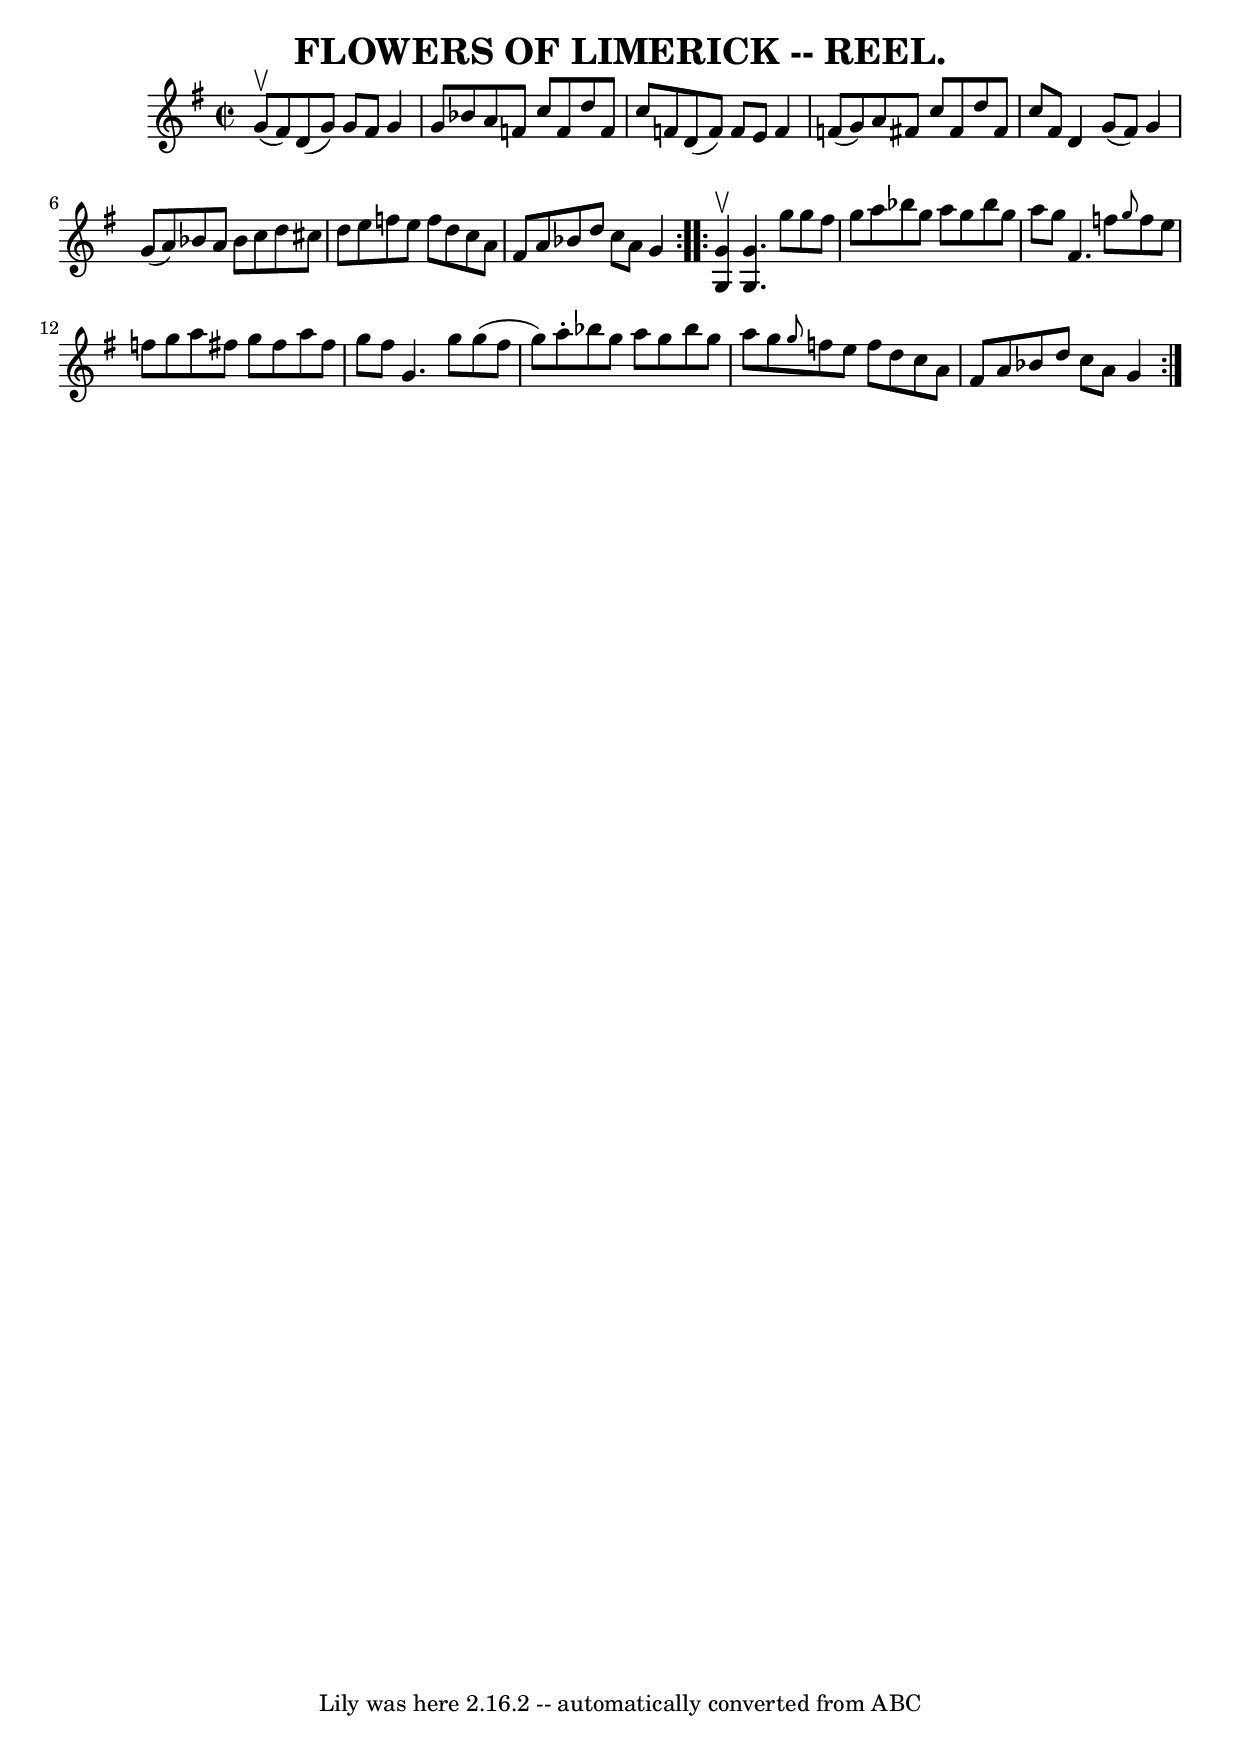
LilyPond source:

\version "2.16.2"
\include "Mammoth.ily"
\header {
 crossRefNumber = "2"
 footnotes = ""
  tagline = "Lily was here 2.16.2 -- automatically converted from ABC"
  title = "FLOWERS OF LIMERICK -- REEL."

}
voicedefault =  {



  \repeat volta 2 {

    \override Staff.TimeSignature #'style = #'C
    \time 2/2 
    \key g \major g'8^\upbow(fis'8)  |
 d'8 (g'8) g'8 fis'8 g'4 g'8 bes'8   |
 a'8 f'8 c''8 f'8 d''8 f'8 c''8 f'8   |
 d'8 (f'8) f'8 e'8 f'4 f'8 (g'8)  |
 a'8 fis'8 c''8 fis'8 d''8 fis'8 c''8 fis'8   |
 d'4 g'8 (fis'8) g'4 g'8 (a'8)  |
 bes'8 a'8 bes'8 c''8 d''8 cis''8 d''8 e''8   |
 f''8 e''8 f''8 d''8 c''8 a'8 fis'8 a'8   |
 bes'8 d''8 c''8 a'8 g'4  
  }     
  \repeat volta 2 {
    << g'4^\upbow g4   >>  |
    << g'4. g4.   >> g''8 g''8 fis''8 g''8 a''8   |
 bes''8 g''8 a''8 g''8 bes''8 g''8 a''8 g''8   |
 fis'4. f''8  \grace { g''8  
			} f''8 e''8 f''8 g''8   |
 a''8 fis''8 g''8 fis''8 a''8 fis''8 g''8 fis''8   |
 g'4. g''8 g''8 (fis''8 g''8) a''8-. |
 bes''8 g''8 a''8 g''8 bes''8 g''8 a''8 g''8   |
    \grace { g''8  
	   } f''8 e''8 f''8 d''8 c''8 a'8 fis'8 a'8   |
 bes'8 d''8 c''8 a'8 g'4  
  }   

}

\score{
  <<

    \context Staff="default"
    {
      \voicedefault 
      
    }

  >>
  \layout {
    
  }
  \midi {
  }

}
